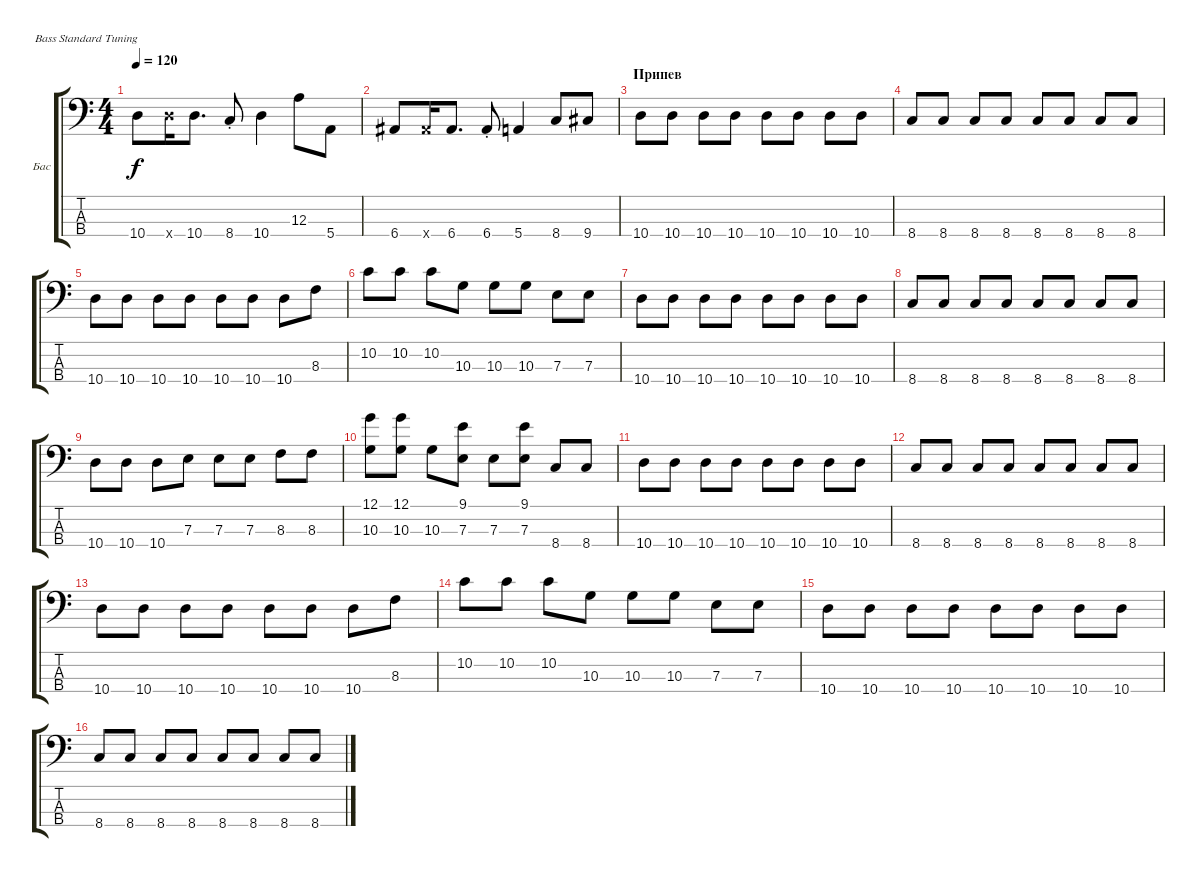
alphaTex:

\defaultSystemsLayout 4
\bracketExtendMode groupsimilarinstruments
\firstSystemTrackNameOrientation horizontal
\otherSystemsTrackNameOrientation horizontal
\track ("А.Андреев" "Бас") {instrument electricbassfinger}
\staff {score tabs}
\tuning (G2 D2 A1 E1)
\ts (4 4)
\tempo 120
\clef f4
\ks c
10.4.8{dy f} 10.4{x}.16 10.4.8{d} 8.4{st}.8 10.4.4 12.3.8 5.4.8 |
6.4.8 6.4{x}.16 6.4.8{d} 6.4{st}.8 5.4.4 8.4.8 9.4.8 |
\section ("" "Припев")
10.4.8 10.4.8 10.4.8 10.4.8 10.4.8 10.4.8 10.4.8 10.4.8 |
8.4.8 8.4.8 8.4.8 8.4.8 8.4.8 8.4.8 8.4.8 8.4.8 |
10.4.8 10.4.8 10.4.8 10.4.8 10.4.8 10.4.8 10.4.8 8.3.8 |
10.2.8 10.2.8 10.2.8 10.3.8 10.3.8 10.3.8 7.3.8 7.3.8 |
10.4.8 10.4.8 10.4.8 10.4.8 10.4.8 10.4.8 10.4.8 10.4.8 |
8.4.8 8.4.8 8.4.8 8.4.8 8.4.8 8.4.8 8.4.8 8.4.8 |
10.4.8 10.4.8 10.4.8 7.3.8 7.3.8 7.3.8 8.3.8 8.3.8 |
(12.1 10.3).8 (12.1 10.3).8 10.3.8 (7.3 9.1).8 7.3.8 (7.3 9.1).8 8.4.8 8.4.8 |
10.4.8 10.4.8 10.4.8 10.4.8 10.4.8 10.4.8 10.4.8 10.4.8 |
8.4.8 8.4.8 8.4.8 8.4.8 8.4.8 8.4.8 8.4.8 8.4.8 |
10.4.8 10.4.8 10.4.8 10.4.8 10.4.8 10.4.8 10.4.8 8.3.8 |
10.2.8 10.2.8 10.2.8 10.3.8 10.3.8 10.3.8 7.3.8 7.3.8 |
10.4.8 10.4.8 10.4.8 10.4.8 10.4.8 10.4.8 10.4.8 10.4.8 |
8.4.8 8.4.8 8.4.8 8.4.8 8.4.8 8.4.8 8.4.8 8.4.8
